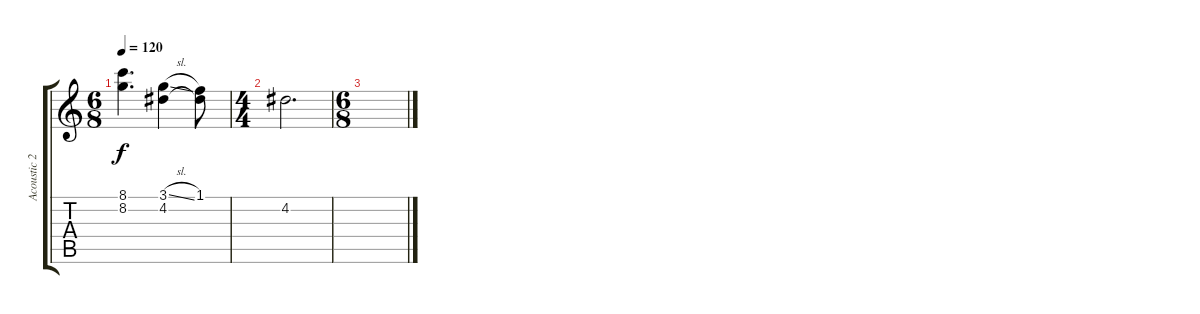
\track ("Acoustic 2" "Acoustic 2") {instrument acousticguitarsteel}
\staff {score tabs}
\tuning (E4 B3 G3 D3 A2 E2) {hide}
\ts (6 8)
\tempo 120
\clef g2
\ks c
(8.1 8.2).4{d dy f} (3.1{sl} 4.2).4 (1.1 4.2{t}).8 |
\ts (4 4)
4.2.2{d} |
\ts (6 8)
